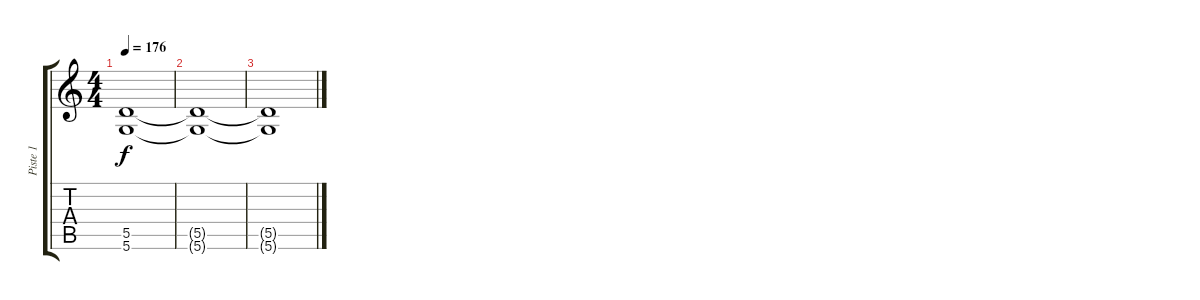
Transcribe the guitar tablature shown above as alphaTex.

\track ("Piste 1" "Piste 1") {instrument distortionguitar}
\staff {score tabs}
\tuning (E4 B3 G3 D3 A2 D2) {hide}
\ts (4 4)
\tempo 176
\clef g2
\ks c
(5.5{t} 5.6{t}).1{dy f} |
(5.5{t} 5.6{t}).1 |
(5.5{t} 5.6{t}).1
